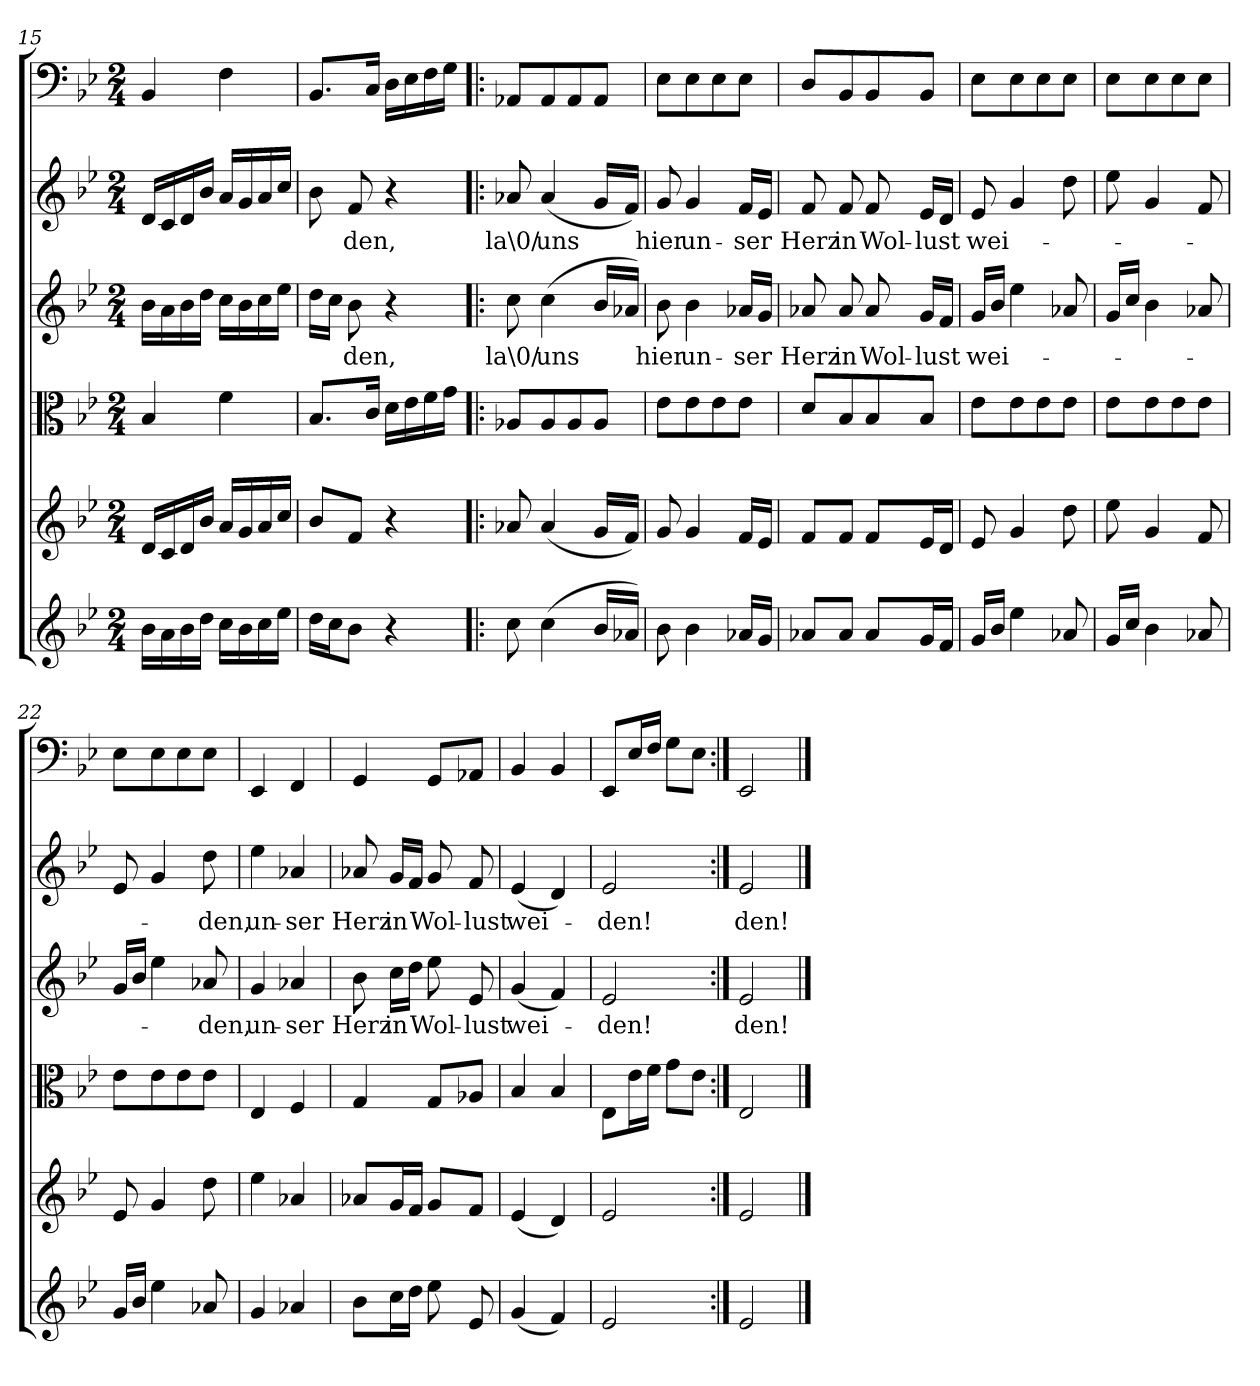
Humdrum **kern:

**kern	**kern	**kern	**kern	**text	**kern	**text	**kern
*part6	*part5	*part4	*part3	*part3	*part2	*part2	*part1
*staff6	*staff5	*staff4	*staff3	*staff3	*staff2	*staff2	*staff1
*clefG2	*clefG2	*clefC3	*clefG2	*	*clefG2	*	*clefF4
*k[b-e-]	*k[b-e-]	*k[b-e-]	*k[b-e-]	*	*k[b-e-]	*	*k[b-e-]
*B-:	*B-:	*B-:	*B-:	*	*B-:	*	*B-:
*M2/4	*M2/4	*M2/4	*M2/4	*	*M2/4	*	*M2/4
=15	=15	=15	=15	=15	=15	=15	=15
16b-\LL	16d/LL	4B-/	16b-\LL	.	16d/LL	.	4BB-/
16a\	16c/	.	16a\	.	16c/	.	.
16b-\	16d/	.	16b-\	.	16d/	.	.
16dd\JJ	16b-/JJ	.	16dd\JJ	.	16b-/JJ	.	.
16cc\LL	16a/LL	4f\	16cc\LL	.	16a/LL	.	4F\
16b-\	16g/	.	16b-\	.	16g/	.	.
16cc\	16a/	.	16cc\	.	16a/	.	.
16ee-\JJ	16cc/JJ	.	16ee-\JJ	.	16cc/JJ	.	.
=16	=16	=16	=16	=16	=16	=16	=16
16dd\LL	8b-/L	8.B-/L	16dd\LL	.	8b-\	.	8.BB-/L
16cc\J	.	.	16cc\JJ	.	.	.	.
8b-\J	8f/J	.	8b-\	-den,	8f/	-den,	.
.	.	16c/Jk	.	.	.	.	16C/Jk
4r	4r	16d\LL	4r	.	4r	.	16D\LL
.	.	16e-\	.	.	.	.	16E-\
.	.	16f\	.	.	.	.	16F\
.	.	16g\JJ	.	.	.	.	16G\JJ
=17!|:	=17!|:	=17!|:	=17!|:	=17!|:	=17!|:	=17!|:	=17!|:
8cc\	8a-X/	8A-X/L	8cc\	la\0/	8a-X/	la\0/	8AA-X/L
(4cc\	(4a-/	8A-/	(4cc\	uns	(4a-/	uns	8AA-/
.	.	8A-/	.	.	.	.	8AA-/
16b-/LL	16g/LL	8A-/J	16b-/LL	.	16g/LL	.	8AA-/J
16a-X/JJ)	16f/JJ)	.	16a-X/JJ)	.	16f/JJ)	.	.
=18	=18	=18	=18	=18	=18	=18	=18
8b-\	8g/	8e-\L	8b-\	hier	8g/	hier	8E-\L
4b-\	4g/	8e-\	4b-\	un-	4g/	un-	8E-\
.	.	8e-\	.	.	.	.	8E-\
16a-X/LL	16f/LL	8e-\J	16a-X/LL	-ser	16f/LL	-ser	8E-\J
16g/JJ	16e-/JJ	.	16g/JJ	.	16e-/JJ	.	.
=19	=19	=19	=19	=19	=19	=19	=19
8a-X/L	8f/L	8d/L	8a-X/	Herz	8f/	Herz	8D/L
8a-/J	8f/J	8B-/	8a-/	in	8f/	in	8BB-/
8a-/L	8f/L	8B-/	8a-/	Wol-	8f/	Wol-	8BB-/
16g/L	16e-/L	8B-/J	16g/LL	-lust	16e-/LL	-lust	8BB-/J
16f/JJ	16d/JJ	.	16f/JJ	.	16d/JJ	.	.
=20	=20	=20	=20	=20	=20	=20	=20
16g/LL	8e-/	8e-\L	16g/LL	wei-	8e-/	wei-	8E-\L
16b-/JJ	.	.	16b-/JJ	.	.	.	.
4ee-\	4g/	8e-\	4ee-\	.	4g/	.	8E-\
.	.	8e-\	.	.	.	.	8E-\
8a-X/	8dd\	8e-\J	8a-X/	.	8dd\	.	8E-\J
=21	=21	=21	=21	=21	=21	=21	=21
16g/LL	8ee-\	8e-\L	16g/LL	.	8ee-\	.	8E-\L
16cc/JJ	.	.	16cc/JJ	.	.	.	.
4b-\	4g/	8e-\	4b-\	.	4g/	.	8E-\
.	.	8e-\	.	.	.	.	8E-\
8a-X/	8f/	8e-\J	8a-X/	.	8f/	.	8E-\J
=22	=22	=22	=22	=22	=22	=22	=22
16g/LL	8e-/	8e-\L	16g/LL	.	8e-/	.	8E-\L
16b-/JJ	.	.	16b-/JJ	.	.	.	.
4ee-\	4g/	8e-\	4ee-\	.	4g/	.	8E-\
.	.	8e-\	.	.	.	.	8E-\
8a-X/	8dd\	8e-\J	8a-X/	-den,	8dd\	-den,	8E-\J
=23	=23	=23	=23	=23	=23	=23	=23
4g/	4ee-\	4E-/	4g/	un-	4ee-\	un-	4EE-/
4a-X/	4a-X/	4F/	4a-X/	-ser	4a-X/	-ser	4FF/
=24	=24	=24	=24	=24	=24	=24	=24
8b-\L	8a-X/L	4G/	8b-\	Herz	8a-X/	Herz	4GG/
16cc\L	16g/L	.	16cc\LL	in	16g/LL	in	.
16dd\JJ	16f/JJ	.	16dd\JJ	.	16f/JJ	.	.
8ee-\	8g/L	8G/L	8ee-\	Wol-	8g/	Wol-	8GG/L
8e-/	8f/J	8A-X/J	8e-/	-lust	8f/	-lust	8AA-X/J
=25	=25	=25	=25	=25	=25	=25	=25
(4g/	(4e-/	4B-/	(4g/	wei-	(4e-/	wei-	4BB-/
4f/)	4d/)	4B-/	4f/)	.	4d/)	.	4BB-/
=26	=26	=26	=26	=26	=26	=26	=26
2e-/	2e-/	8E-\L	2e-/	-den!	2e-/	-den!	8EE-/L
.	.	16e-\L	.	.	.	.	16E-/L
.	.	16f\JJ	.	.	.	.	16F/JJ
.	.	8g\L	.	.	.	.	8G\L
.	.	8e-\J	.	.	.	.	8E-\J
=27:|!	=27:|!	=27:|!	=27:|!	=27:|!	=27:|!	=27:|!	=27:|!
2e-/	2e-/	2E-/	2e-/	den!	2e-/	den!	2EE-/
==	==	==	==	==	==	==	==
*-	*-	*-	*-	*-	*-	*-	*-
